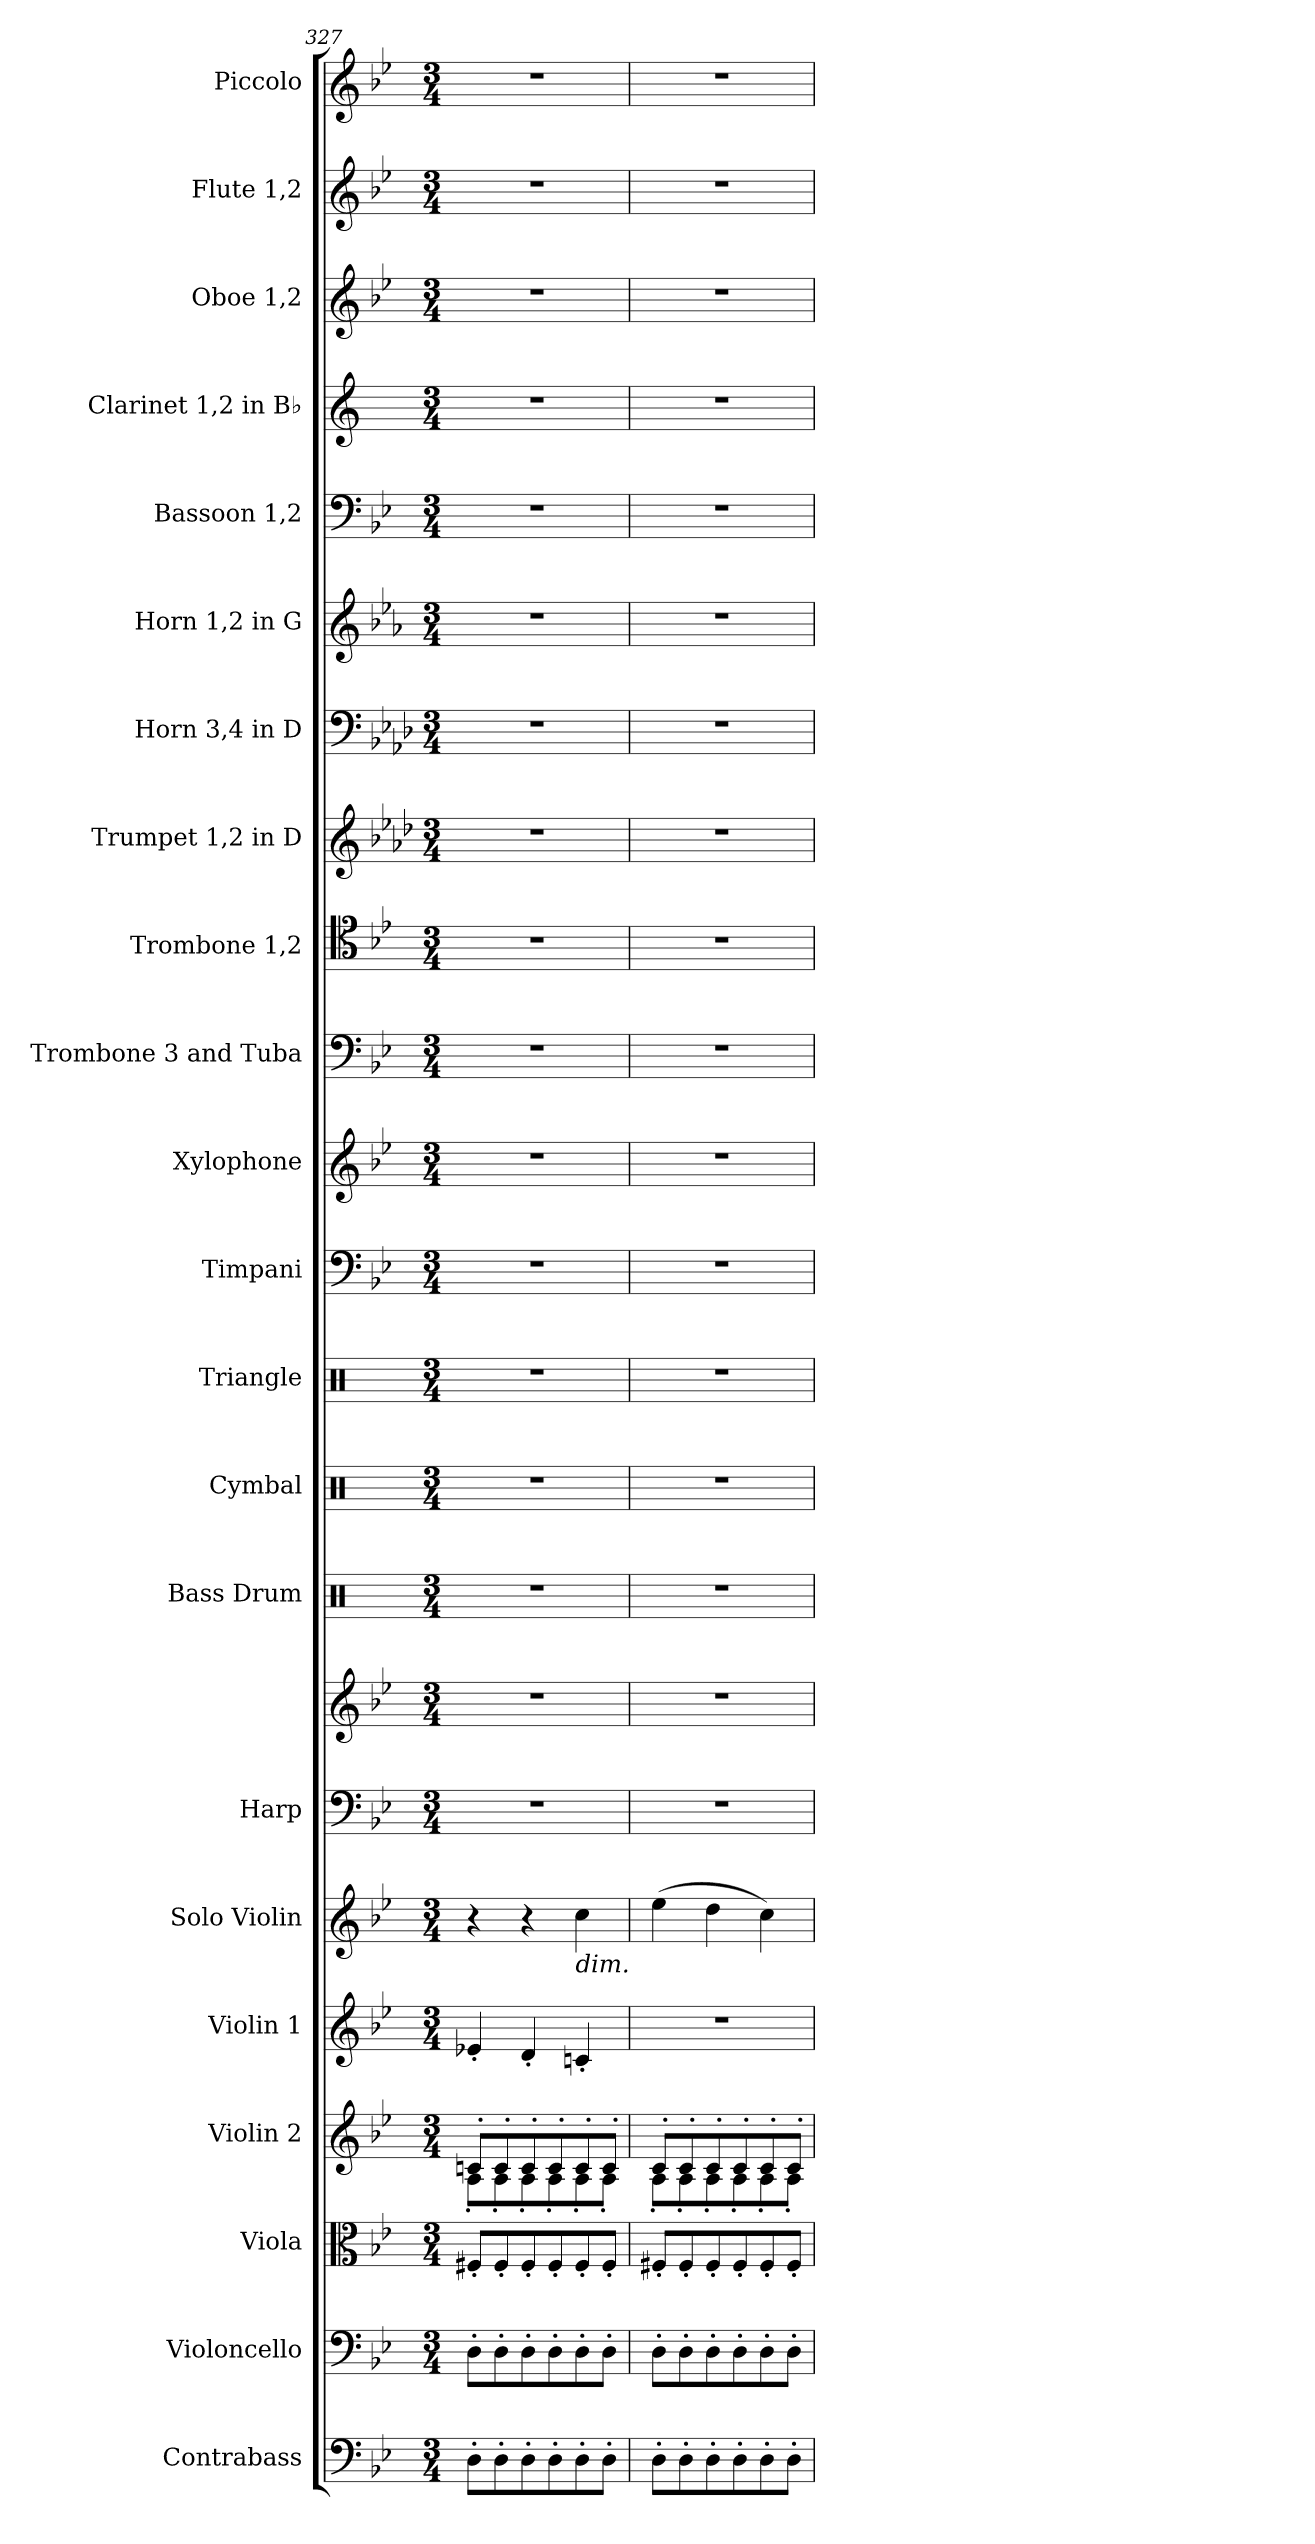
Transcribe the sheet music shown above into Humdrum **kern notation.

**kern	**kern	**kern	**kern	**kern	**kern	**kern	**kern	**kern	**kern	**kern	**kern	**kern	**kern	**kern	**kern	**kern	**kern	**kern	**kern	**kern	**kern	**kern
*part22	*part21	*part20	*part19	*part18	*part17	*part16	*part16	*part15	*part14	*part13	*part12	*part11	*part10	*part9	*part8	*part7	*part6	*part5	*part4	*part3	*part2	*part1
*staff23	*staff22	*staff21	*staff20	*staff19	*staff18	*staff17	*staff16	*staff15	*staff14	*staff13	*staff12	*staff11	*staff10	*staff9	*staff8	*staff7	*staff6	*staff5	*staff4	*staff3	*staff2	*staff1
*I"Contrabass	*I"Violoncello	*I"Viola	*I"Violin 2	*I"Violin 1	*I"Solo Violin	*I"Harp	*	*I"Bass Drum	*I"Cymbal	*I"Triangle	*I"Timpani	*I"Xylophone	*I"Trombone 3 and Tuba	*I"Trombone 1,2	*I"Trumpet 1,2 in D	*I"Horn 3,4 in D	*I"Horn 1,2 in G	*I"Bassoon 1,2	*I"Clarinet 1,2 in B♭	*I"Oboe 1,2	*I"Flute 1,2	*I"Piccolo
*I'Cb.	*I'Vc.	*I'Vla.	*I'Vln. 2	*I'Vln. 1	*I'Solo Vln.	*I'Hrp.	*	*I'B.D	*I'Cym.	*I'Trgl.	*I'Timp.	*I'Xyl.	*I'Tbn. 3 and Tba.	*I'Tbn. 1,2	*I'Tpt. 1,2 in D	*I'Hn. 3,4 in D	*I'Hn. 1,2 in G	*I'Bsn. 1,2	*I'Cl. 1,2 in B♭	*I'Ob. 1,2	*I'Fl. 1,2	*I'Picc.
*clefF4	*clefF4	*clefC3	*clefG2	*clefG2	*clefG2	*clefF4	*clefG2	*clefX	*clefX	*clefX	*clefF4	*clefG2	*clefF4	*clefC4	*clefG2	*clefF4	*clefG2	*clefF4	*clefG2	*clefG2	*clefG2	*clefG2
*ITrd7c12	*	*	*	*	*	*	*	*	*	*	*	*ITrd-7c-12	*	*	*ITrd-1c-2	*ITrd6c10	*ITrd3c5	*	*ITrd1c2	*	*	*ITrd-7c-12
*k[b-e-]	*k[b-e-]	*k[b-e-]	*k[b-e-]	*k[b-e-]	*k[b-e-]	*k[b-e-]	*k[b-e-]	*k[]	*k[]	*k[]	*k[b-e-]	*k[b-e-]	*k[b-e-]	*k[b-e-]	*k[b-e-]	*k[b-e-]	*k[b-e-]	*k[b-e-]	*k[b-e-]	*k[b-e-]	*k[b-e-]	*k[b-e-]
*M3/4	*M3/4	*M3/4	*M3/4	*M3/4	*M3/4	*M3/4	*M3/4	*M3/4	*M3/4	*M3/4	*M3/4	*M3/4	*M3/4	*M3/4	*M3/4	*M3/4	*M3/4	*M3/4	*M3/4	*M3/4	*M3/4	*M3/4
=327	=327	=327	=327	=327	=327	=327	=327	=327	=327	=327	=327	=327	=327	=327	=327	=327	=327	=327	=327	=327	=327	=327
*	*	*	*^	*	*	*	*	*	*	*	*	*	*	*	*	*	*	*	*	*	*	*
8DD'\L	8D'\L	8F#X'/L	8cn'/L	8A'\L	4e-X'/	4r	2.r	2.r	2.r	2.r	2.r	2.r	2.r	2.r	2.r	2.r	2.r	2.r	2.r	2.r	2.r	2.r	2.r
8DD'\	8D'\	8F#'/	8c'/	8A'\	.	.	.	.	.	.	.	.	.	.	.	.	.	.	.	.	.	.	.
8DD'\	8D'\	8F#'/	8c'/	8A'\	4d'/	4r	.	.	.	.	.	.	.	.	.	.	.	.	.	.	.	.	.
8DD'\	8D'\	8F#'/	8c'/	8A'\	.	.	.	.	.	.	.	.	.	.	.	.	.	.	.	.	.	.	.
!	!	!	!	!	!	!LO:TX:b:i:t=dim.	!	!	!	!	!	!	!	!	!	!	!	!	!	!	!	!	!
8DD'\	8D'\	8F#'/	8c'/	8A'\	4cn'/	4cc\	.	.	.	.	.	.	.	.	.	.	.	.	.	.	.	.	.
8DD'\J	8D'\J	8F#'/J	8c'/J	8A'\J	.	.	.	.	.	.	.	.	.	.	.	.	.	.	.	.	.	.	.
=328	=328	=328	=328	=328	=328	=328	=328	=328	=328	=328	=328	=328	=328	=328	=328	=328	=328	=328	=328	=328	=328	=328	=328
8DD'\L	8D'\L	8F#X'/L	8c'/L	8A'\L	2.r	(>4ee-\	2.r	2.r	2.r	2.r	2.r	2.r	2.r	2.r	2.r	2.r	2.r	2.r	2.r	2.r	2.r	2.r	2.r
8DD'\	8D'\	8F#'/	8c'/	8A'\	.	.	.	.	.	.	.	.	.	.	.	.	.	.	.	.	.	.	.
8DD'\	8D'\	8F#'/	8c'/	8A'\	.	4dd\	.	.	.	.	.	.	.	.	.	.	.	.	.	.	.	.	.
8DD'\	8D'\	8F#'/	8c'/	8A'\	.	.	.	.	.	.	.	.	.	.	.	.	.	.	.	.	.	.	.
8DD'\	8D'\	8F#'/	8c'/	8A'\	.	4cc\)	.	.	.	.	.	.	.	.	.	.	.	.	.	.	.	.	.
8DD'\J	8D'\J	8F#'/J	8c'/J	8A'\J	.	.	.	.	.	.	.	.	.	.	.	.	.	.	.	.	.	.	.
*	*	*	*v	*v	*	*	*	*	*	*	*	*	*	*	*	*	*	*	*	*	*	*	*
=	=	=	=	=	=	=	=	=	=	=	=	=	=	=	=	=	=	=	=	=	=	=
*-	*-	*-	*-	*-	*-	*-	*-	*-	*-	*-	*-	*-	*-	*-	*-	*-	*-	*-	*-	*-	*-	*-
